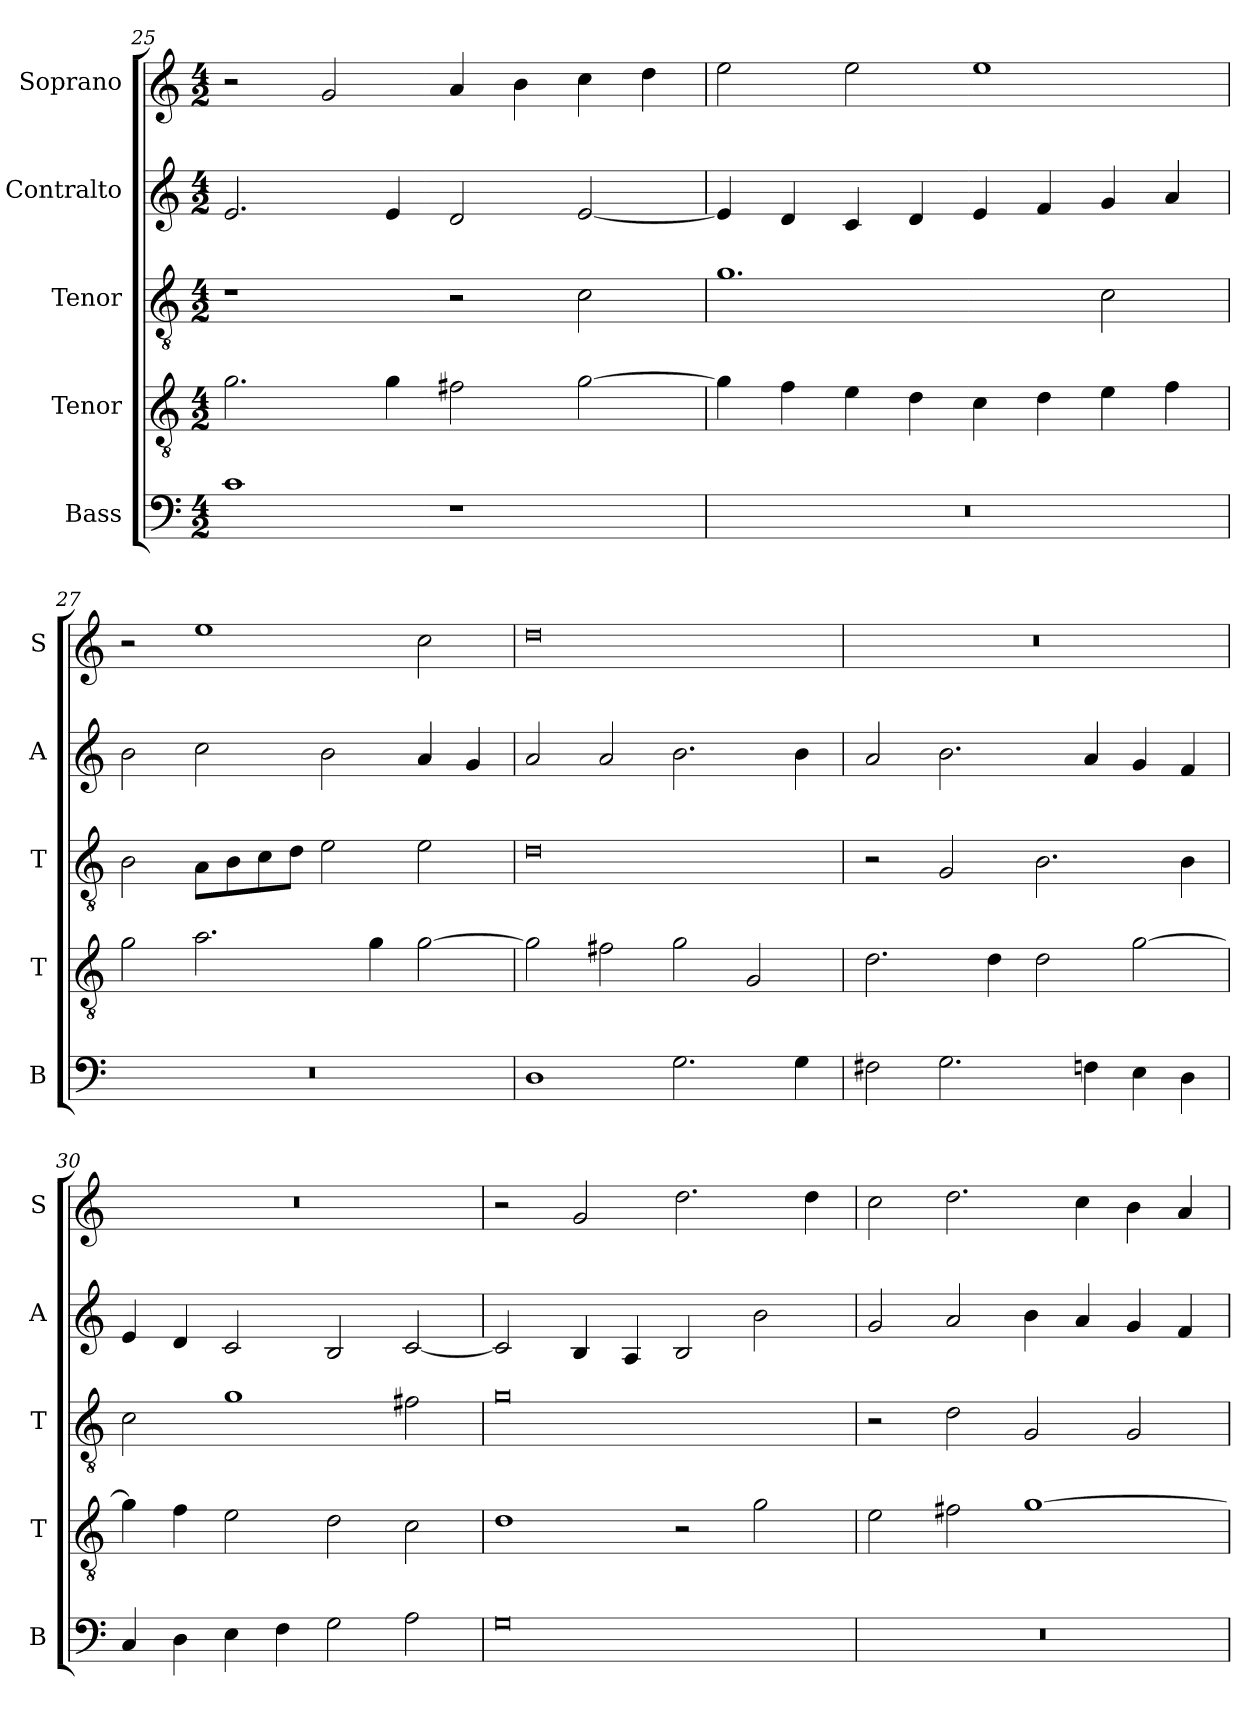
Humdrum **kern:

**kern	**kern	**kern	**kern	**kern
*part5	*part4	*part3	*part2	*part1
*staff5	*staff4	*staff3	*staff2	*staff1
*I"Bass	*I"Tenor	*I"Tenor	*I"Contralto	*I"Soprano
*I'B	*I'T	*I'T	*I'A	*I'S
*clefF4	*clefGv2	*clefGv2	*clefG2	*clefG2
*k[]	*k[]	*k[]	*k[]	*k[]
*G:mix	*G:mix	*G:mix	*G:mix	*G:mix
*M4/2	*M4/2	*M4/2	*M4/2	*M4/2
=25	=25	=25	=25	=25
1c	2.g	1r	2.e	2r
.	.	.	.	2g
.	4g	.	4e	.
1r	2f#X	2r	2d	4a
.	.	.	.	4b
.	[2g	2c	[2e	4cc
.	.	.	.	4dd
=26	=26	=26	=26	=26
0r	4g]	1.g	4e]	2ee
.	4f	.	4d	.
.	4e	.	4c	2ee
.	4d	.	4d	.
.	4c	.	4e	1ee
.	4d	.	4f	.
.	4e	2c	4g	.
.	4f	.	4a	.
=27	=27	=27	=27	=27
0r	2g	2B	2b	2r
.	2.a	8A\L	2cc	1ee
.	.	8B\	.	.
.	.	8c\	.	.
.	.	8d\J	.	.
.	.	2e	2b	.
.	4g	.	.	.
.	[2g	2e	4a	2cc
.	.	.	4g	.
=28	=28	=28	=28	=28
1D	2g]	0d	2a	0dd
.	2f#X	.	2a	.
2.G	2g	.	2.b	.
.	2G	.	.	.
4G	.	.	4b	.
=29	=29	=29	=29	=29
2F#X	2.d	2r	2a	0r
2.G	.	2G	2.b	.
.	4d	.	.	.
.	2d	2.B	.	.
4Fn	.	.	4a	.
4E	[2g	.	4g	.
4D	.	4B	4f	.
=30	=30	=30	=30	=30
4C	4g]	2c	4e	0r
4D	4f	.	4d	.
4E	2e	1g	2c	.
4F	.	.	.	.
2G	2d	.	2B	.
2A	2c	2f#X	[2c	.
=31	=31	=31	=31	=31
0G	1d	0g	2c]	2r
.	.	.	4B	2g
.	.	.	4A	.
.	2r	.	2B	2.dd
.	2g	.	2b	.
.	.	.	.	4dd
=32	=32	=32	=32	=32
0r	2e	2r	2g	2cc
.	2f#X	2d	2a	2.dd
.	[1g	2G	4b	.
.	.	.	4a	4cc
.	.	2G	4g	4b
.	.	.	4f	4a
=	=	=	=	=
*-	*-	*-	*-	*-
